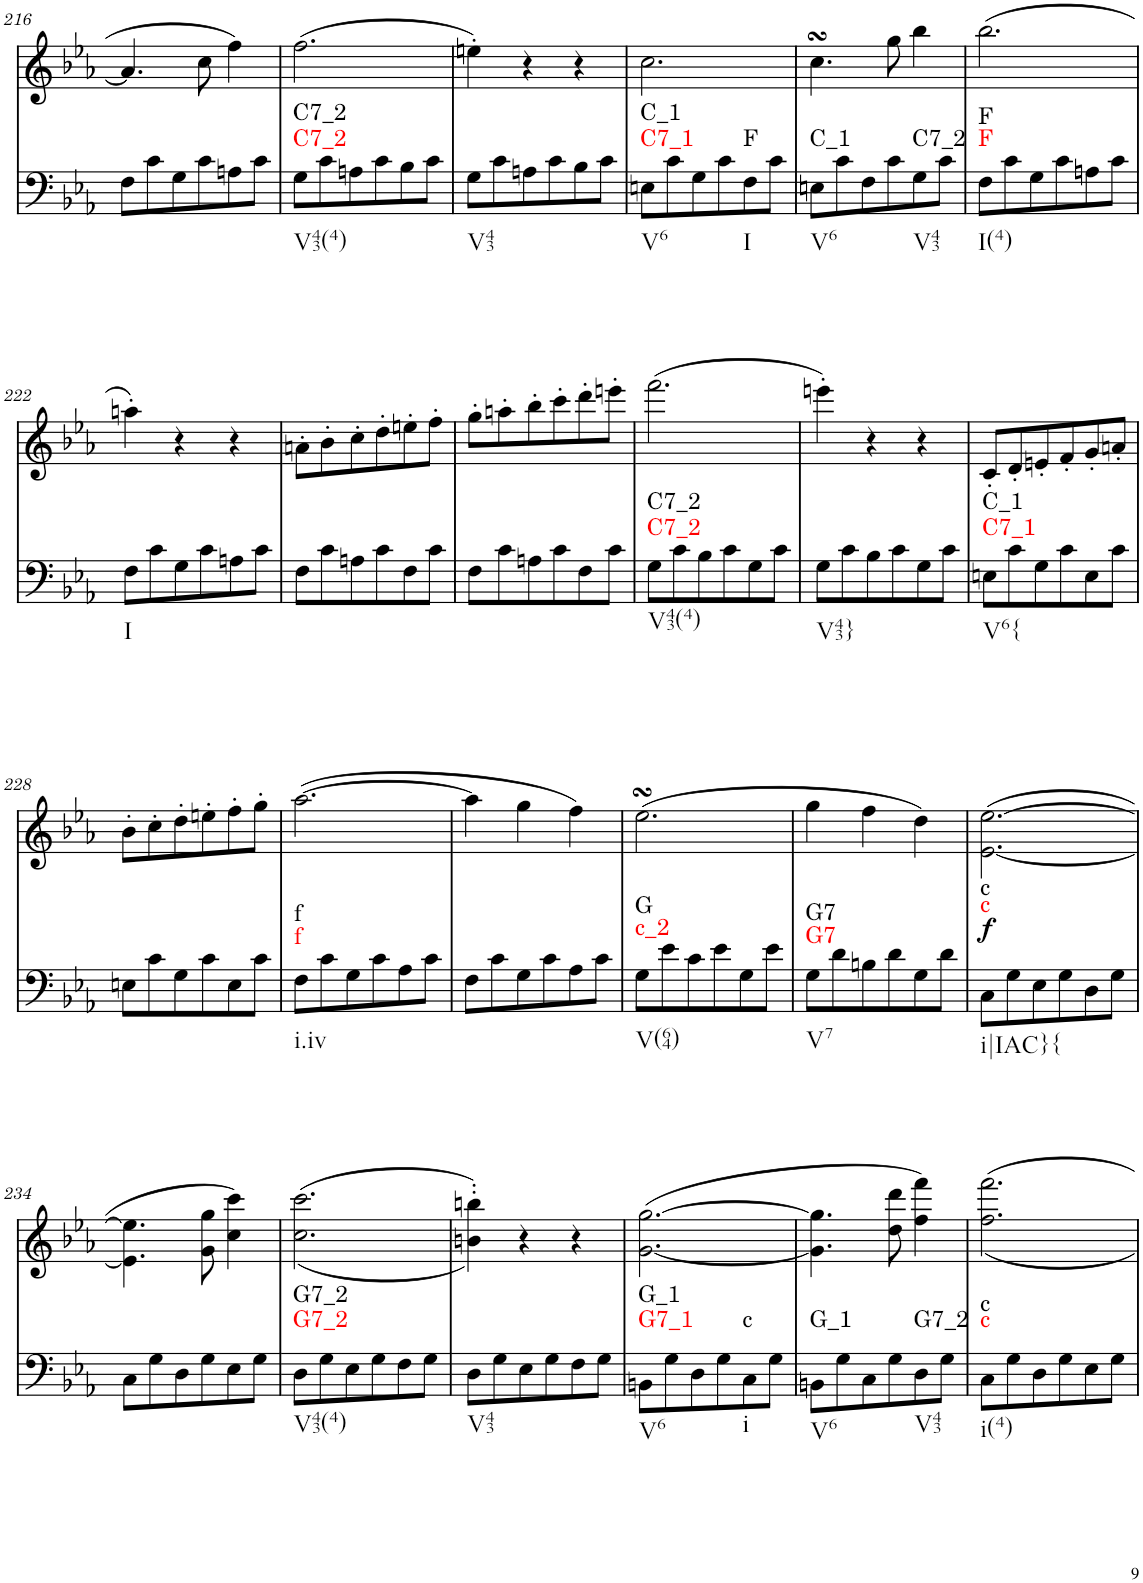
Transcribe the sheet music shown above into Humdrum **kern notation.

**kern	**dynam	**harte	**kern
*part2	*part2	*part2	*part1
*staff2	*staff2	*	*staff1
*I"piano	*	*	*I"piano
*I'Pno	*	*	*I'Pno
!!LO:PB:g=z
*clefF4	*	*	*clefG2
*k[b-e-a-]	*	*	*k[b-e-a-]
*c:	*	*	*c:
*M3/4	*	*	*M3/4
=216	=216	=216	=216
8F\L	.	.	4.a/]
8c\	.	.	.
8G\	.	.	.
8c\	.	.	8cc\
8An\	.	.	4ff\
8c\J	.	.	.
=217	=217	=217	=217
!	!	!LO:H:n=1:kt=C7_2	!
!	!	!LO:H:n=2:kt=C7_2	!
8G\L	.	N N	(2.ff\
8c\	.	.	.
8An\	.	.	.
8c\	.	.	.
8B-\	.	.	.
8c\J	.	.	.
=218	=218	=218	=218
8G\L	.	.	4een'\)
8c\	.	.	.
8An\	.	.	4r
8c\	.	.	.
8B-\	.	.	4r
8c\J	.	.	.
=219	=219	=219	=219
!	!	!LO:H:n=1:kt=C7_1	!
!	!	!LO:H:n=2:kt=C_1	!
8En\L	.	N N	2.cc\
8c\	.	.	.
8G\	.	.	.
8c\	.	.	.
!	!	!LO:H:kt=F	!
8F\	.	N	.
8c\J	.	.	.
=220	=220	=220	=220
!	!	!LO:H:kt=C_1	!
8En\L	.	N	4.ccsSSS\
8c\	.	.	.
8F\	.	.	.
8c\	.	.	8gg\
!	!	!LO:H:kt=C7_2	!
8G\	.	N	4bb-\
8c\J	.	.	.
=221	=221	=221	=221
!	!	!LO:H:n=1:kt=F	!
!	!	!LO:H:n=2:kt=F	!
8F\L	.	N N	(2.bb-\
8c\	.	.	.
8G\	.	.	.
8c\	.	.	.
8An\	.	.	.
8c\J	.	.	.
!!LO:LB:g=z
=222	=222	=222	=222
8F\L	.	.	4aan'\)
8c\	.	.	.
8G\	.	.	4r
8c\	.	.	.
8An\	.	.	4r
8c\J	.	.	.
=223	=223	=223	=223
8F\L	.	.	8an'\L
8c\	.	.	8b-'\
8An\	.	.	8cc'\
8c\	.	.	8dd'\
8F\	.	.	8een'\
8c\J	.	.	8ff'\J
=224	=224	=224	=224
8F\L	.	.	8gg'\L
8c\	.	.	8aan'\
8An\	.	.	8bb-'\
8c\	.	.	8ccc'\
8F\	.	.	8ddd'\
8c\J	.	.	8eeen'\J
=225	=225	=225	=225
!	!	!LO:H:n=1:kt=C7_2	!
!	!	!LO:H:n=2:kt=C7_2	!
8G\L	.	N N	(2.fff\
8c\	.	.	.
8B-\	.	.	.
8c\	.	.	.
8G\	.	.	.
8c\J	.	.	.
=226	=226	=226	=226
8G\L	.	.	4eeen'\)
8c\	.	.	.
8B-\	.	.	4r
8c\	.	.	.
8G\	.	.	4r
8c\J	.	.	.
=227	=227	=227	=227
!	!	!LO:H:n=1:kt=C7_1	!
!	!	!LO:H:n=2:kt=C_1	!
8En\L	.	N N	8c'/L
8c\	.	.	8d'/
8G\	.	.	8en'/
8c\	.	.	8f'/
8E\	.	.	8g'/
8c\J	.	.	8an'/J
!!LO:LB:g=z
=228	=228	=228	=228
8En\L	.	.	8b-'\L
8c\	.	.	8cc'\
8G\	.	.	8dd'\
8c\	.	.	8een'\
8E\	.	.	8ff'\
8c\J	.	.	8gg'\J
=229	=229	=229	=229
!	!	!LO:H:n=1:kt=f	!
!	!	!LO:H:n=2:kt=f	!
8F\L	.	N N	([2.aa-\
8c\	.	.	.
8G\	.	.	.
8c\	.	.	.
8A-\	.	.	.
8c\J	.	.	.
=230	=230	=230	=230
8F\L	.	.	4aa-\]
8c\	.	.	.
8G\	.	.	4gg\
8c\	.	.	.
8A-\	.	.	4ff\)
8c\J	.	.	.
=231	=231	=231	=231
!	!	!LO:H:n=1:kt=c_2	!
!	!	!LO:H:n=2:kt=G	!
8G\L	.	N N	(2.ee-sSSs\
8e-\	.	.	.
8c\	.	.	.
8e-\	.	.	.
8G\	.	.	.
8e-\J	.	.	.
=232	=232	=232	=232
!	!	!LO:H:n=1:kt=G7	!
!	!	!LO:H:n=2:kt=G7	!
8G\L	.	N N	4gg\
8d\	.	.	.
8Bn\	.	.	4ff\
8d\	.	.	.
8G\	.	.	4dd\)
8d\J	.	.	.
=233	=233	=233	=233
!	!LO:DY:a	!LO:H:n=1:kt=c	!
!	!	!LO:H:n=2:kt=c	!
8C\L	f	N N	([2.e-\ [2.ee-\
8G\	.	.	.
8E-\	.	.	.
8G\	.	.	.
8D\	.	.	.
8G\J	.	.	.
!!LO:LB:g=z
=234	=234	=234	=234
8C\L	.	.	4.e-\] 4.ee-\]
8G\	.	.	.
8D\	.	.	.
8G\	.	.	8g\ 8gg\
8E-\	.	.	4cc\ 4ccc\)
8G\J	.	.	.
=235	=235	=235	=235
!	!	!LO:H:n=1:kt=G7_2	!
!	!	!LO:H:n=2:kt=G7_2	!
8D\L	.	N N	(<(2.cc\ 2.ccc\
8G\	.	.	.
8E-\	.	.	.
8G\	.	.	.
8F\	.	.	.
8G\J	.	.	.
=236	=236	=236	=236
8D\L	.	.	4bn\' 4bbn\'))
8G\	.	.	.
8E-\	.	.	4r
8G\	.	.	.
8F\	.	.	4r
8G\J	.	.	.
=237	=237	=237	=237
!	!	!LO:H:n=1:kt=G7_1	!
!	!	!LO:H:n=2:kt=G_1	!
8BBn\L	.	N N	([2.g\ [2.gg\
8G\	.	.	.
8D\	.	.	.
8G\	.	.	.
!	!	!LO:H:kt=c	!
8C\	.	N	.
8G\J	.	.	.
=238	=238	=238	=238
!	!	!LO:H:kt=G_1	!
8BBn\L	.	N	4.g\] 4.gg\]
8G\	.	.	.
8C\	.	.	.
8G\	.	.	8dd\ 8ddd\
!	!	!LO:H:kt=G7_2	!
8D\	.	N	4ff\ 4fff\)
8G\J	.	.	.
=239	=239	=239	=239
!	!	!LO:H:n=1:kt=c	!
!	!	!LO:H:n=2:kt=c	!
8C\L	.	N N	2.ff\ 2.fff\
8G\	.	.	.
8D\	.	.	.
8G\	.	.	.
8E-\	.	.	.
8G\J	.	.	.
=	=	=	=
*-	*-	*-	*-
